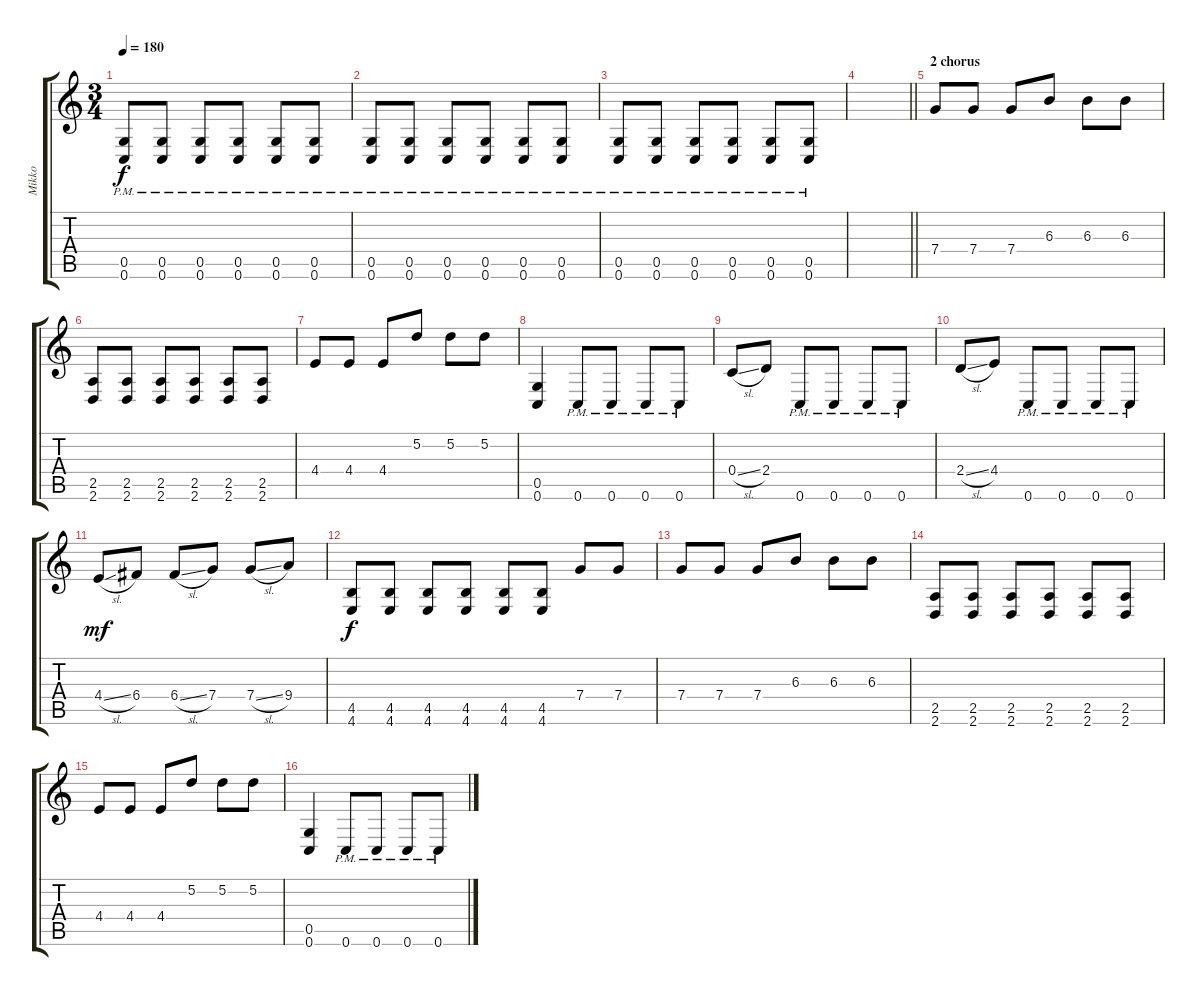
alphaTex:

\track ("Mikko" "Mikko") {instrument distortionguitar}
\staff {score tabs}
\tuning (D4 A3 F3 C3 G2 C2) {hide}
\ts (3 4)
\tempo 180
\clef g2
\ks c
(0.5{pm} 0.6{pm}).8{dy f} (0.5{pm} 0.6{pm}).8 (0.5{pm} 0.6{pm}).8 (0.5{pm} 0.6{pm}).8 (0.5{pm} 0.6{pm}).8 (0.5{pm} 0.6{pm}).8 |
(0.5{pm} 0.6{pm}).8 (0.5{pm} 0.6{pm}).8 (0.5{pm} 0.6{pm}).8 (0.5{pm} 0.6{pm}).8 (0.5{pm} 0.6{pm}).8 (0.5{pm} 0.6{pm}).8 |
(0.5{pm} 0.6{pm}).8 (0.5{pm} 0.6{pm}).8 (0.5{pm} 0.6{pm}).8 (0.5{pm} 0.6{pm}).8 (0.5{pm} 0.6{pm}).8 (0.5{pm} 0.6{pm}).8 |
\barLineRight lightlight
|
\section ("" "2 chorus")
7.4.8 7.4.8 7.4.8 6.3.8 6.3.8 6.3.8 |
(2.5 2.6).8 (2.5 2.6).8 (2.5 2.6).8 (2.5 2.6).8 (2.5 2.6).8 (2.5 2.6).8 |
4.4.8 4.4.8 4.4.8 5.2.8 5.2.8 5.2.8 |
(0.5 0.6).4 0.6{pm}.8 0.6{pm}.8 0.6{pm}.8 0.6{pm}.8 |
0.4{sl}.8 2.4.8 0.6{pm}.8 0.6{pm}.8 0.6{pm}.8 0.6{pm}.8 |
2.4{sl}.8 4.4.8 0.6{pm}.8 0.6{pm}.8 0.6{pm}.8 0.6{pm}.8 |
4.4{sl}.8{dy mf} 6.4.8 6.4{sl}.8 7.4.8 7.4{sl}.8 9.4.8 |
(4.5 4.6).8{dy f} (4.5 4.6).8 (4.5 4.6).8 (4.5 4.6).8 (4.5 4.6).8 (4.5 4.6).8 7.4.8 7.4.8 |
7.4.8 7.4.8 7.4.8 6.3.8 6.3.8 6.3.8 |
(2.5 2.6).8 (2.5 2.6).8 (2.5 2.6).8 (2.5 2.6).8 (2.5 2.6).8 (2.5 2.6).8 |
4.4.8 4.4.8 4.4.8 5.2.8 5.2.8 5.2.8 |
(0.5 0.6).4 0.6{pm}.8 0.6{pm}.8 0.6{pm}.8 0.6{pm}.8
